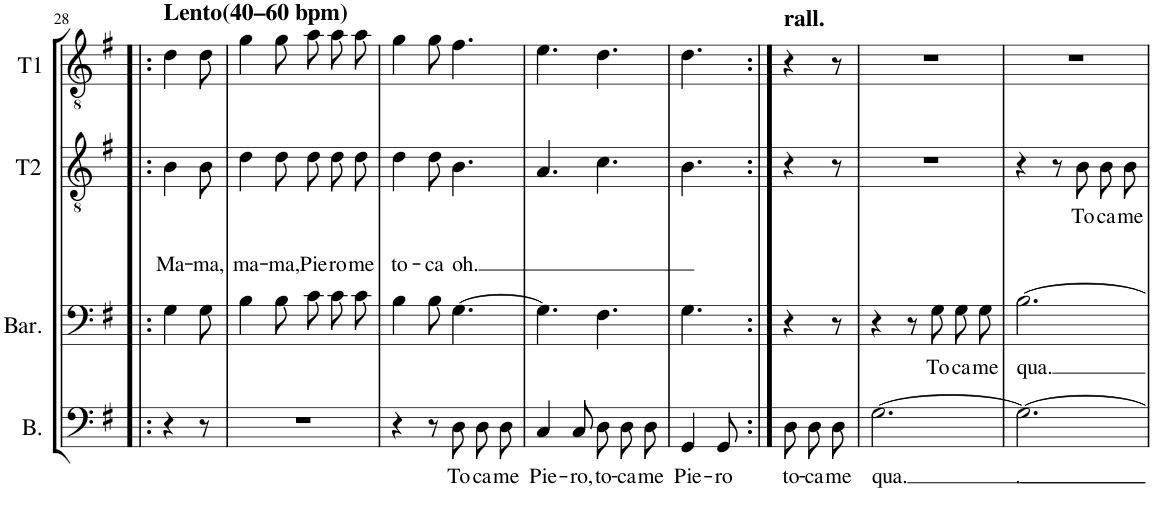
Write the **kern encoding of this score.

**kern	**text	**kern	**text	**kern	**text	**text	**text	**kern
*part4	*part4	*part3	*part3	*part2	*part2	*part2	*part2	*part1
*staff4	*staff4	*staff3	*staff3	*staff2	*staff2	*staff2	*staff2	*staff1
*I"Basso	*	*I"Baritono	*	*I"Tenore II	*	*	*	*I"Tenore I
*I'B.	*	*I'Bar.	*	*I'T2	*	*	*	*I'T1
!!LO:PB:g=z
*clefF4	*	*clefF4	*	*clefGv2	*	*	*	*clefGv2
*k[f#]	*	*k[f#]	*	*k[f#]	*	*	*	*k[f#]
*M6/8	*	*M6/8	*	*M6/8	*	*	*	*M6/8
=28!|:	=28!|:	=28!|:	=28!|:	=28!|:	=28!|:	=28!|:	=28!|:	=28!|:
!	!	!	!	!	!	!	!	!LO:TX:a:B:t=Lento(40–60 bpm)
!	!	!	!	!	!	!	!LO:LY:b	!
4r	.	4G\	.	4B\	.	.	Ma-	4d\
!	!	!	!	!	!	!	!LO:LY:b	!
8r	.	8G\	.	8B\	.	.	-ma,	8d\
=29	=29	=29	=29	=29	=29	=29	=29	=29
!	!	!	!	!	!	!	!LO:LY:b	!
2.r	.	4B\	.	4d\	.	.	ma-	4g\
!	!	!	!	!	!	!	!LO:LY:b	!
.	.	8B\	.	8d\	.	.	-ma,	8g\
!	!	!	!	!	!	!	!LO:LY:b	!
.	.	8c\L	.	8d\L	.	.	Pie-	8a\L
!	!	!	!	!	!	!	!LO:LY:b	!
.	.	8c\	.	8d\	.	.	-ro	8a\
!	!	!	!	!	!	!	!LO:LY:b	!
.	.	8c\J	.	8d\J	.	.	me	8a\J
=30	=30	=30	=30	=30	=30	=30	=30	=30
!	!	!	!	!	!	!	!LO:LY:b	!
4r	.	4B\	.	4d\	.	.	to-	4g\
!	!	!	!	!	!	!	!LO:LY:b	!
8r	.	8B\	.	8d\	.	.	-ca	8g\
!	!LO:LY:b	!	!	!	!	!	!LO:LY:b	!
8D\L	To-	[4.G\	.	4.B\	.	.	oh.	4.f#\
!	!LO:LY:b	!	!	!	!	!	!	!
8D\	-ca-	.	.	.	.	.	.	.
!	!LO:LY:b	!	!	!	!	!	!	!
8D\J	-me	.	.	.	.	.	.	.
=31	=31	=31	=31	=31	=31	=31	=31	=31
!	!LO:LY:b	!	!	!	!	!	!	!
4C/	Pie-	4.G\]	.	4.A/	.	.	.	4.e\
!	!LO:LY:b	!	!	!	!	!	!	!
8C/	-ro,	.	.	.	.	.	.	.
!	!LO:LY:b	!	!	!	!	!	!	!
8D\L	to-	4.F#\	.	4.c\	.	.	.	4.d\
!	!LO:LY:b	!	!	!	!	!	!	!
8D\	-ca-	.	.	.	.	.	.	.
!	!LO:LY:b	!	!	!	!	!	!	!
8D\J	-me	.	.	.	.	.	.	.
=32	=32	=32	=32	=32	=32	=32	=32	=32
!	!LO:LY:b	!	!	!	!	!	!	!
4GG/	Pie-	4.G\	.	4.B\	.	.	.	4.d\
!	!LO:LY:b	!	!	!	!	!	!	!
8GG/	-ro	.	.	.	.	.	.	.
=33:|!	=33:|!	=33:|!	=33:|!	=33:|!	=33:|!	=33:|!	=33:|!	=33:|!
!	!	!	!	!	!	!	!	!LO:TX:a:B:t=rall.
!	!LO:LY:b	!	!	!	!	!	!	!
8D\L	to-	4r	.	4r	.	.	.	4r
!	!LO:LY:b	!	!	!	!	!	!	!
8D\	-ca-	.	.	.	.	.	.	.
!	!LO:LY:b	!	!	!	!	!	!	!
8D\J	-me	8r	.	8r	.	.	.	8r
=34	=34	=34	=34	=34	=34	=34	=34	=34
!	!LO:LY:b	!	!	!	!	!	!	!
[2.G\	qua.	4r	.	2.r	.	.	.	2.r
.	.	8r	.	.	.	.	.	.
!	!	!	!LO:LY:b	!	!	!	!	!
.	.	8G\L	To-	.	.	.	.	.
!	!	!	!LO:LY:b	!	!	!	!	!
.	.	8G\	-ca-	.	.	.	.	.
!	!	!	!LO:LY:b	!	!	!	!	!
.	.	8G\J	-me	.	.	.	.	.
=35	=35	=35	=35	=35	=35	=35	=35	=35
!	!LO:LY:b	!	!LO:LY:b	!	!	!	!	!
2.G\_	.	[2.B\	qua.	4r	.	.	.	2.r
.	.	.	.	8r	.	.	.	.
!	!	!	!	!	!LO:LY:b	!	!	!
.	.	.	.	8B\L	To-	.	.	.
!	!	!	!	!	!LO:LY:b	!	!	!
.	.	.	.	8B\	-ca-	.	.	.
!	!	!	!	!	!LO:LY:b	!	!	!
.	.	.	.	8B\J	-me	.	.	.
=	=	=	=	=	=	=	=	=
*-	*-	*-	*-	*-	*-	*-	*-	*-
